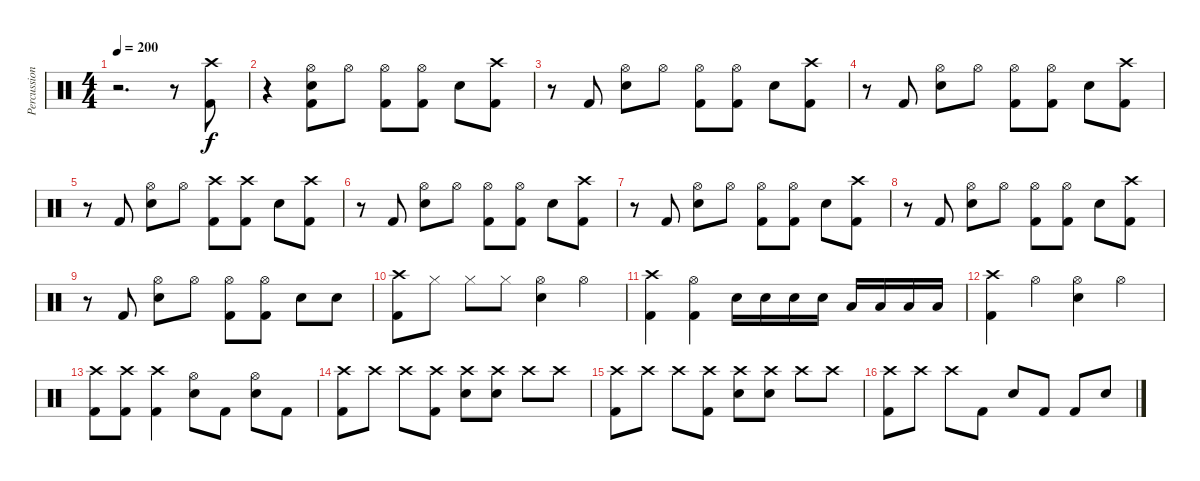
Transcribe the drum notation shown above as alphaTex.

\track ("Percussion" "Percussion") {instrument percussion}
\staff {score}
\articulation defaults
\ts (4 4)
\tempo 200
\clef neutral
\ks c
r.2{d dy f} r.8 ("Crash high (hit)" "Kick (hit) 2").8 |
r.4 ("Hi-Hat (open)" "Electric Snare (hit)" "Kick (hit) 2").8 "Hi-Hat (open)".8 ("Hi-Hat (open)" "Kick (hit) 2").8 ("Hi-Hat (open)" "Kick (hit) 2").8 "Electric Snare (hit)".8 ("Crash high (hit)" "Kick (hit) 2").8 |
r.8 "Kick (hit) 2".8 ("Hi-Hat (open)" "Electric Snare (hit)").8 "Hi-Hat (open)".8 ("Hi-Hat (open)" "Kick (hit) 2").8 ("Hi-Hat (open)" "Kick (hit) 2").8 "Electric Snare (hit)".8 ("Crash high (hit)" "Kick (hit) 2").8 |
r.8 "Kick (hit) 2".8 ("Hi-Hat (open)" "Electric Snare (hit)").8 "Hi-Hat (open)".8 ("Hi-Hat (open)" "Kick (hit) 2").8 ("Hi-Hat (open)" "Kick (hit) 2").8 "Electric Snare (hit)".8 ("Crash high (hit)" "Kick (hit) 2").8 |
r.8 "Kick (hit) 2".8 ("Hi-Hat (open)" "Electric Snare (hit)").8 "Hi-Hat (open)".8 ("Crash high (hit)" "Kick (hit) 2").8 ("Crash high (hit)" "Kick (hit) 2").8 "Electric Snare (hit)".8 ("Crash high (hit)" "Kick (hit) 2").8 |
r.8 "Kick (hit) 2".8 ("Hi-Hat (open)" "Electric Snare (hit)").8 "Hi-Hat (open)".8 ("Hi-Hat (open)" "Kick (hit) 2").8 ("Hi-Hat (open)" "Kick (hit) 2").8 "Electric Snare (hit)".8 ("Crash high (hit)" "Kick (hit) 2").8 |
r.8 "Kick (hit) 2".8 ("Hi-Hat (open)" "Electric Snare (hit)").8 "Hi-Hat (open)".8 ("Hi-Hat (open)" "Kick (hit) 2").8 ("Hi-Hat (open)" "Kick (hit) 2").8 "Electric Snare (hit)".8 ("Crash high (hit)" "Kick (hit) 2").8 |
r.8 "Kick (hit) 2".8 ("Hi-Hat (open)" "Electric Snare (hit)").8 "Hi-Hat (open)".8 ("Hi-Hat (open)" "Kick (hit) 2").8 ("Hi-Hat (open)" "Kick (hit) 2").8 "Electric Snare (hit)".8 ("Crash high (hit)" "Kick (hit) 2").8 |
r.8 "Kick (hit) 2".8 ("Hi-Hat (open)" "Electric Snare (hit)").8 "Hi-Hat (open)".8 ("Hi-Hat (open)" "Kick (hit) 2").8 ("Hi-Hat (open)" "Kick (hit) 2").8 "Electric Snare (hit)".8 "Electric Snare (hit)".8 |
("Crash high (hit)" "Kick (hit) 2").8 "Hi-Hat (closed)".8 "Hi-Hat (closed)".8 "Hi-Hat (closed)".8 ("Hi-Hat (open)" "Electric Snare (hit)").4 "Hi-Hat (open)".4 |
("Crash high (hit)" "Kick (hit) 2").4 ("Hi-Hat (open)" "Kick (hit) 2").4 "Electric Snare (hit)".16 "Electric Snare (hit)".16 "Electric Snare (hit)".16 "Electric Snare (hit)".16 "Low Tom (hit)".16 "Low Tom (hit)".16 "Low Tom (hit)".16 "Low Tom (hit)".16 |
("Crash high (hit)" "Kick (hit) 2").4 "Hi-Hat (open)".4 ("Hi-Hat (open)" "Electric Snare (hit)").4 "Hi-Hat (open)".4 |
("Crash high (hit)" "Kick (hit) 2").8 ("Crash high (hit)" "Kick (hit) 2").8 ("Crash high (hit)" "Kick (hit) 2").4 ("Hi-Hat (open)" "Electric Snare (hit)").8 "Kick (hit) 2".8 ("Hi-Hat (open)" "Electric Snare (hit)").8 "Kick (hit) 2".8 |
("Crash high (hit)" "Kick (hit) 2").8 "Crash high (hit)".8 "Crash high (hit)".8 ("Crash high (hit)" "Kick (hit) 2").8 ("Crash high (hit)" "Electric Snare (hit)").8 ("Crash high (hit)" "Electric Snare (hit)").8 "Crash high (hit)".8 "Crash high (hit)".8 |
("Crash high (hit)" "Kick (hit) 2").8 "Crash high (hit)".8 "Crash high (hit)".8 ("Crash high (hit)" "Kick (hit) 2").8 ("Crash high (hit)" "Electric Snare (hit)").8 ("Crash high (hit)" "Electric Snare (hit)").8 "Crash high (hit)".8 "Crash high (hit)".8 |
("Crash high (hit)" "Kick (hit) 2").8 "Crash high (hit)".8 "Crash high (hit)".8 "Kick (hit) 2".8 "Electric Snare (hit)".8 "Kick (hit) 2".8 "Kick (hit) 2".8 "Electric Snare (hit)".8
